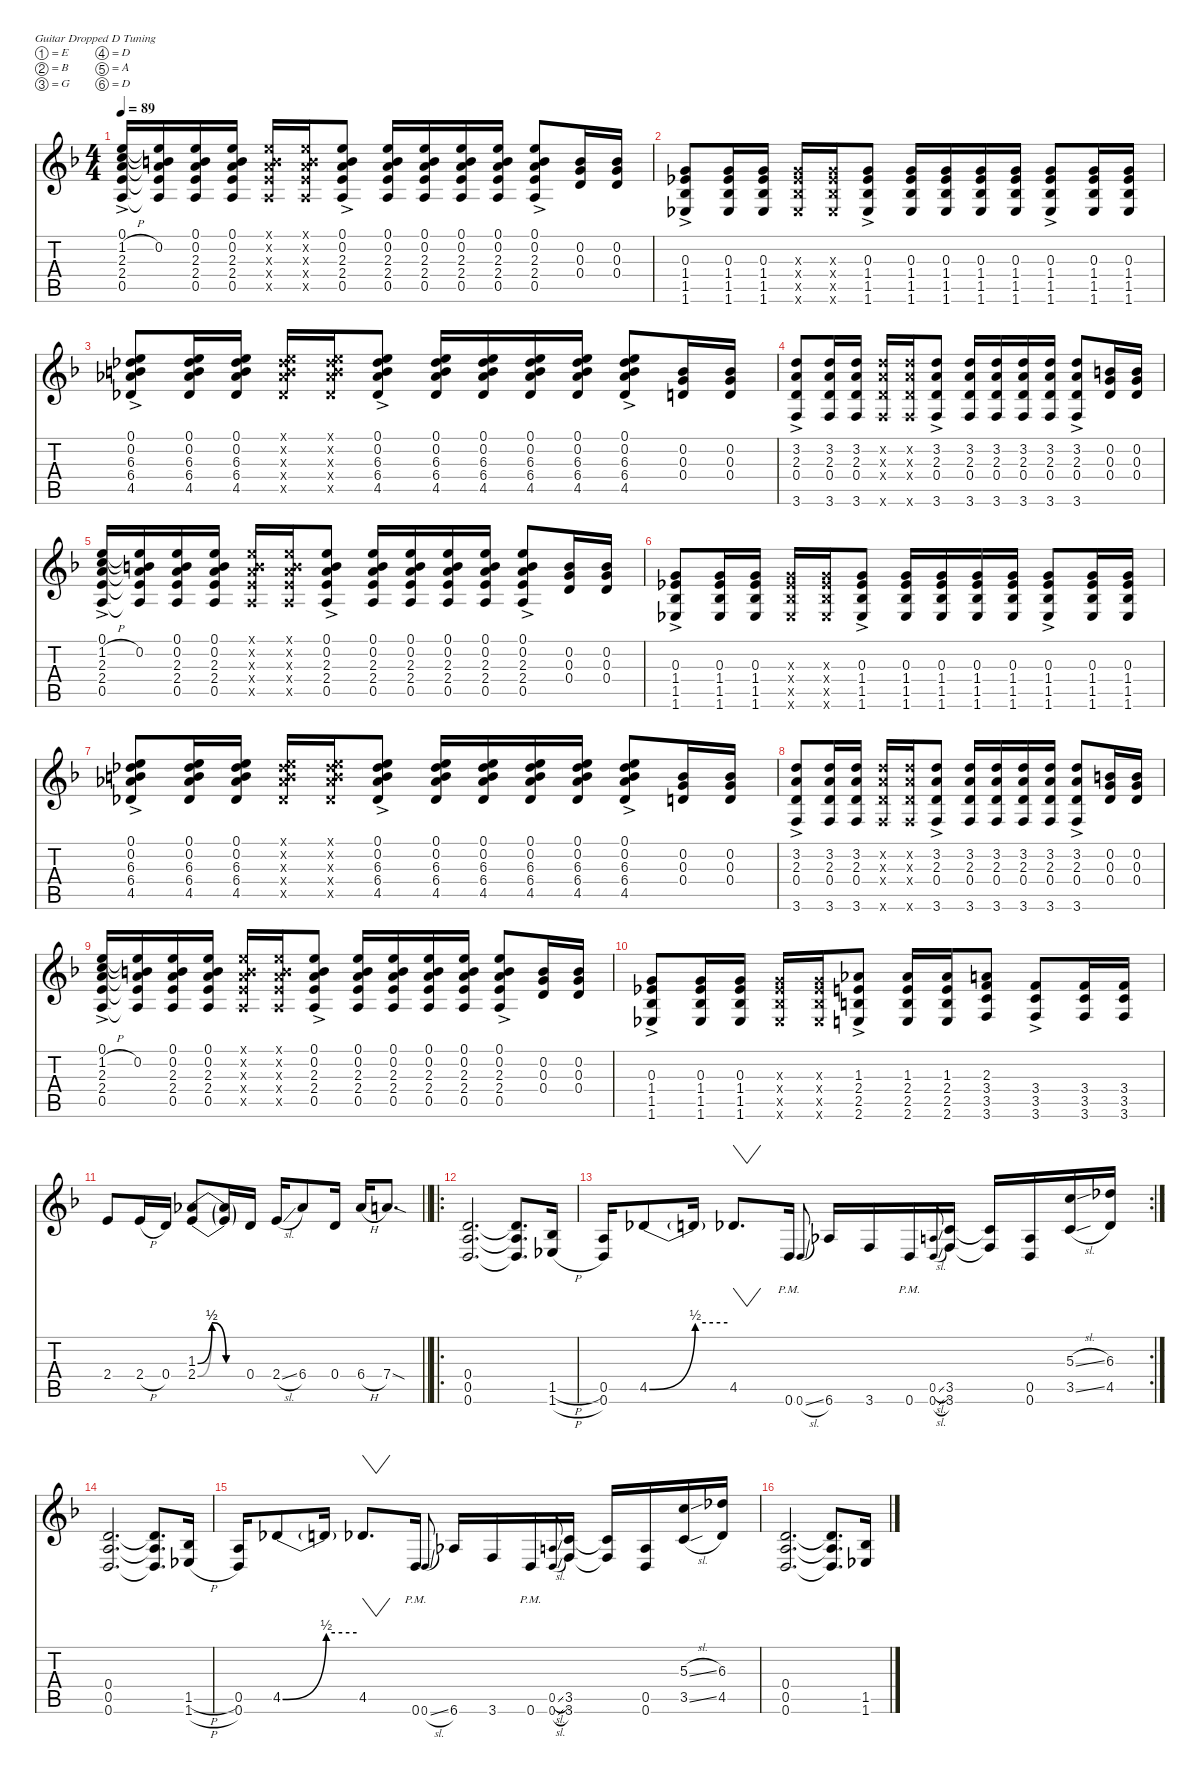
\defaultSystemsLayout 4
\hideDynamics
\bracketExtendMode nobrackets
\singleTrackTrackNamePolicy hidden
\multiTrackTrackNamePolicy hidden
\firstSystemTrackNameMode fullname
\firstSystemTrackNameOrientation horizontal
\otherSystemsTrackNameOrientation horizontal
\track ("Distorted Guitar 2" "dist.guit.") {instrument distortionguitar}
\staff {score tabs}
\tuning (E4 B3 G3 D3 A2 D2)
\ts (4 4)
\tempo 89
\clef g2
\ks f
(0.1{ac acc forcenatural} 1.2{h ac acc forcenatural} 2.3{ac acc forcenatural} 2.4{ac acc forcenatural} 0.5{ac acc forcenatural}).16{dy ff beam Up} (0.1{t acc forcenatural} 0.2{acc forcenatural} 2.3{t acc forcenatural} 2.4{t acc forcenatural} 0.5{t acc forcenatural}).16{beam Up} (0.1{acc forcenatural} 0.2{acc forcenatural} 2.3{acc forcenatural} 2.4{acc forcenatural} 0.5{acc forcenatural}).16{beam Up} (0.1{acc forcenatural} 0.2{acc forcenatural} 2.3{acc forcenatural} 2.4{acc forcenatural} 0.5{acc forcenatural}).16{beam Up} (0.1{x acc forcenatural} 0.2{x acc forcenatural} 2.3{x acc forcenatural} 2.4{x acc forcenatural} 0.5{x acc forcenatural}).16{beam Up} (0.1{x acc forcenatural} 0.2{x acc forcenatural} 2.3{x acc forcenatural} 2.4{x acc forcenatural} 0.5{x acc forcenatural}).16{beam Up} (0.1{ac acc forcenatural} 0.2{ac acc forcenatural} 2.3{ac acc forcenatural} 2.4{ac acc forcenatural} 0.5{ac acc forcenatural}).8{beam Up} (0.1{acc forcenatural} 0.2{acc forcenatural} 2.3{acc forcenatural} 2.4{acc forcenatural} 0.5{acc forcenatural}).16{beam Up} (0.1{acc forcenatural} 0.2{acc forcenatural} 2.3{acc forcenatural} 2.4{acc forcenatural} 0.5{acc forcenatural}).16{beam Up} (0.1{acc forcenatural} 0.2{acc forcenatural} 2.3{acc forcenatural} 2.4{acc forcenatural} 0.5{acc forcenatural}).16{beam Up} (0.1{acc forcenatural} 0.2{acc forcenatural} 2.3{acc forcenatural} 2.4{acc forcenatural} 0.5{acc forcenatural}).16{beam Up} (0.1{ac acc forcenatural} 0.2{ac acc forcenatural} 2.3{ac acc forcenatural} 2.4{ac acc forcenatural} 0.5{ac acc forcenatural}).8{beam Up} (0.2{acc forcenatural} 0.3{acc forcenatural} 0.4{acc forcenatural}).16{beam Up} (0.2{acc forcenatural} 0.3{acc forcenatural} 0.4{acc forcenatural}).16{beam Up} |
(0.3{ac acc forcenatural} 1.4{ac acc b} 1.5{ac acc b} 1.6{ac acc b}).8{beam Up} (0.3{acc forcenatural} 1.4{acc b} 1.5{acc b} 1.6{acc b}).16{beam Up} (0.3{acc forcenatural} 1.4{acc b} 1.5{acc b} 1.6{acc b}).16{beam Up} (0.3{x acc forcenatural} 1.4{x acc b} 1.5{x acc b} 1.6{x acc b}).16{beam Up} (0.3{x acc forcenatural} 1.4{x acc b} 1.5{x acc b} 1.6{x acc b}).16{beam Up} (0.3{ac acc forcenatural} 1.4{ac acc b} 1.5{ac acc b} 1.6{ac acc b}).8{beam Up} (0.3{acc forcenatural} 1.4{acc b} 1.5{acc b} 1.6{acc b}).16{beam Up} (0.3{acc forcenatural} 1.4{acc b} 1.5{acc b} 1.6{acc b}).16{beam Up} (0.3{acc forcenatural} 1.4{acc b} 1.5{acc b} 1.6{acc b}).16{beam Up} (0.3{acc forcenatural} 1.4{acc b} 1.5{acc b} 1.6{acc b}).16{beam Up} (0.3{ac acc forcenatural} 1.4{ac acc b} 1.5{ac acc b} 1.6{ac acc b}).8{beam Up} (0.3{acc forcenatural} 1.4{acc b} 1.5{acc b} 1.6{acc b}).16{beam Up} (0.3{acc forcenatural} 1.4{acc b} 1.5{acc b} 1.6{acc b}).16{beam Up} |
(0.1{ac acc forcenatural} 0.2{ac acc forcenatural} 6.3{ac acc b} 6.4{ac acc b} 4.5{ac acc b}).8{beam Up} (0.1{acc forcenatural} 0.2{acc forcenatural} 6.3{acc b} 6.4{acc b} 4.5{acc b}).16{beam Up} (0.1{acc forcenatural} 0.2{acc forcenatural} 6.3{acc b} 6.4{acc b} 4.5{acc b}).16{beam Up} (0.1{x acc forcenatural} 0.2{x acc forcenatural} 6.3{x acc b} 6.4{x acc b} 4.5{x acc b}).16{beam Up} (0.1{x acc forcenatural} 0.2{x acc forcenatural} 6.3{x acc b} 6.4{x acc b} 4.5{x acc b}).16{beam Up} (0.1{ac acc forcenatural} 0.2{ac acc forcenatural} 6.3{ac acc b} 6.4{ac acc b} 4.5{ac acc b}).8{beam Up} (0.1{acc forcenatural} 0.2{acc forcenatural} 6.3{acc b} 6.4{acc b} 4.5{acc b}).16{beam Up} (0.1{acc forcenatural} 0.2{acc forcenatural} 6.3{acc b} 6.4{acc b} 4.5{acc b}).16{beam Up} (0.1{acc forcenatural} 0.2{acc forcenatural} 6.3{acc b} 6.4{acc b} 4.5{acc b}).16{beam Up} (0.1{acc forcenatural} 0.2{acc forcenatural} 6.3{acc b} 6.4{acc b} 4.5{acc b}).16{beam Up} (0.1{ac acc forcenatural} 0.2{ac acc forcenatural} 6.3{ac acc b} 6.4{ac acc b} 4.5{ac acc b}).8{beam Up} (0.2{acc forcenatural} 0.3{acc forcenatural} 0.4{acc forcenatural}).16{beam Up} (0.2{acc forcenatural} 0.3{acc forcenatural} 0.4{acc forcenatural}).16{beam Up} |
(3.2{ac acc forcenatural} 2.3{ac acc forcenatural} 0.4{ac acc forcenatural} 3.6{ac acc forcenatural}).8{beam Up} (3.2{acc forcenatural} 2.3{acc forcenatural} 0.4{acc forcenatural} 3.6{acc forcenatural}).16{beam Up} (3.2{acc forcenatural} 2.3{acc forcenatural} 0.4{acc forcenatural} 3.6{acc forcenatural}).16{beam Up} (3.2{x acc forcenatural} 2.3{x acc forcenatural} 0.4{x acc forcenatural} 3.6{x acc forcenatural}).16{beam Up} (3.2{x acc forcenatural} 2.3{x acc forcenatural} 0.4{x acc forcenatural} 3.6{x acc forcenatural}).16{beam Up} (3.2{ac acc forcenatural} 2.3{ac acc forcenatural} 0.4{ac acc forcenatural} 3.6{ac acc forcenatural}).8{beam Up} (3.2{acc forcenatural} 2.3{acc forcenatural} 0.4{acc forcenatural} 3.6{acc forcenatural}).16{beam Up} (3.2{acc forcenatural} 2.3{acc forcenatural} 0.4{acc forcenatural} 3.6{acc forcenatural}).16{beam Up} (3.2{acc forcenatural} 2.3{acc forcenatural} 0.4{acc forcenatural} 3.6{acc forcenatural}).16{beam Up} (3.2{acc forcenatural} 2.3{acc forcenatural} 0.4{acc forcenatural} 3.6{acc forcenatural}).16{beam Up} (3.2{ac acc forcenatural} 2.3{ac acc forcenatural} 0.4{ac acc forcenatural} 3.6{ac acc forcenatural}).8{beam Up} (0.2{acc forcenatural} 0.3{acc forcenatural} 0.4{acc forcenatural}).16{beam Up} (0.2{acc forcenatural} 0.3{acc forcenatural} 0.4{acc forcenatural}).16{beam Up} |
(0.1{ac acc forcenatural} 1.2{h ac acc forcenatural} 2.3{ac acc forcenatural} 2.4{ac acc forcenatural} 0.5{ac acc forcenatural}).16{beam Up} (0.1{t acc forcenatural} 0.2{acc forcenatural} 2.3{t acc forcenatural} 2.4{t acc forcenatural} 0.5{t acc forcenatural}).16{beam Up} (0.1{acc forcenatural} 0.2{acc forcenatural} 2.3{acc forcenatural} 2.4{acc forcenatural} 0.5{acc forcenatural}).16{beam Up} (0.1{acc forcenatural} 0.2{acc forcenatural} 2.3{acc forcenatural} 2.4{acc forcenatural} 0.5{acc forcenatural}).16{beam Up} (0.1{x acc forcenatural} 0.2{x acc forcenatural} 2.3{x acc forcenatural} 2.4{x acc forcenatural} 0.5{x acc forcenatural}).16{beam Up} (0.1{x acc forcenatural} 0.2{x acc forcenatural} 2.3{x acc forcenatural} 2.4{x acc forcenatural} 0.5{x acc forcenatural}).16{beam Up} (0.1{ac acc forcenatural} 0.2{ac acc forcenatural} 2.3{ac acc forcenatural} 2.4{ac acc forcenatural} 0.5{ac acc forcenatural}).8{beam Up} (0.1{acc forcenatural} 0.2{acc forcenatural} 2.3{acc forcenatural} 2.4{acc forcenatural} 0.5{acc forcenatural}).16{beam Up} (0.1{acc forcenatural} 0.2{acc forcenatural} 2.3{acc forcenatural} 2.4{acc forcenatural} 0.5{acc forcenatural}).16{beam Up} (0.1{acc forcenatural} 0.2{acc forcenatural} 2.3{acc forcenatural} 2.4{acc forcenatural} 0.5{acc forcenatural}).16{beam Up} (0.1{acc forcenatural} 0.2{acc forcenatural} 2.3{acc forcenatural} 2.4{acc forcenatural} 0.5{acc forcenatural}).16{beam Up} (0.1{ac acc forcenatural} 0.2{ac acc forcenatural} 2.3{ac acc forcenatural} 2.4{ac acc forcenatural} 0.5{ac acc forcenatural}).8{beam Up} (0.2{acc forcenatural} 0.3{acc forcenatural} 0.4{acc forcenatural}).16{beam Up} (0.2{acc forcenatural} 0.3{acc forcenatural} 0.4{acc forcenatural}).16{beam Up} |
(0.3{ac acc forcenatural} 1.4{ac acc b} 1.5{ac acc b} 1.6{ac acc b}).8{beam Up} (0.3{acc forcenatural} 1.4{acc b} 1.5{acc b} 1.6{acc b}).16{beam Up} (0.3{acc forcenatural} 1.4{acc b} 1.5{acc b} 1.6{acc b}).16{beam Up} (0.3{x acc forcenatural} 1.4{x acc b} 1.5{x acc b} 1.6{x acc b}).16{beam Up} (0.3{x acc forcenatural} 1.4{x acc b} 1.5{x acc b} 1.6{x acc b}).16{beam Up} (0.3{ac acc forcenatural} 1.4{ac acc b} 1.5{ac acc b} 1.6{ac acc b}).8{beam Up} (0.3{acc forcenatural} 1.4{acc b} 1.5{acc b} 1.6{acc b}).16{beam Up} (0.3{acc forcenatural} 1.4{acc b} 1.5{acc b} 1.6{acc b}).16{beam Up} (0.3{acc forcenatural} 1.4{acc b} 1.5{acc b} 1.6{acc b}).16{beam Up} (0.3{acc forcenatural} 1.4{acc b} 1.5{acc b} 1.6{acc b}).16{beam Up} (0.3{ac acc forcenatural} 1.4{ac acc b} 1.5{ac acc b} 1.6{ac acc b}).8{beam Up} (0.3{acc forcenatural} 1.4{acc b} 1.5{acc b} 1.6{acc b}).16{beam Up} (0.3{acc forcenatural} 1.4{acc b} 1.5{acc b} 1.6{acc b}).16{beam Up} |
(0.1{ac acc forcenatural} 0.2{ac acc forcenatural} 6.3{ac acc b} 6.4{ac acc b} 4.5{ac acc b}).8{beam Up} (0.1{acc forcenatural} 0.2{acc forcenatural} 6.3{acc b} 6.4{acc b} 4.5{acc b}).16{beam Up} (0.1{acc forcenatural} 0.2{acc forcenatural} 6.3{acc b} 6.4{acc b} 4.5{acc b}).16{beam Up} (0.1{x acc forcenatural} 0.2{x acc forcenatural} 6.3{x acc b} 6.4{x acc b} 4.5{x acc b}).16{beam Up} (0.1{x acc forcenatural} 0.2{x acc forcenatural} 6.3{x acc b} 6.4{x acc b} 4.5{x acc b}).16{beam Up} (0.1{ac acc forcenatural} 0.2{ac acc forcenatural} 6.3{ac acc b} 6.4{ac acc b} 4.5{ac acc b}).8{beam Up} (0.1{acc forcenatural} 0.2{acc forcenatural} 6.3{acc b} 6.4{acc b} 4.5{acc b}).16{beam Up} (0.1{acc forcenatural} 0.2{acc forcenatural} 6.3{acc b} 6.4{acc b} 4.5{acc b}).16{beam Up} (0.1{acc forcenatural} 0.2{acc forcenatural} 6.3{acc b} 6.4{acc b} 4.5{acc b}).16{beam Up} (0.1{acc forcenatural} 0.2{acc forcenatural} 6.3{acc b} 6.4{acc b} 4.5{acc b}).16{beam Up} (0.1{ac acc forcenatural} 0.2{ac acc forcenatural} 6.3{ac acc b} 6.4{ac acc b} 4.5{ac acc b}).8{beam Up} (0.2{acc forcenatural} 0.3{acc forcenatural} 0.4{acc forcenatural}).16{beam Up} (0.2{acc forcenatural} 0.3{acc forcenatural} 0.4{acc forcenatural}).16{beam Up} |
(3.2{ac acc forcenatural} 2.3{ac acc forcenatural} 0.4{ac acc forcenatural} 3.6{ac acc forcenatural}).8{beam Up} (3.2{acc forcenatural} 2.3{acc forcenatural} 0.4{acc forcenatural} 3.6{acc forcenatural}).16{beam Up} (3.2{acc forcenatural} 2.3{acc forcenatural} 0.4{acc forcenatural} 3.6{acc forcenatural}).16{beam Up} (3.2{x acc forcenatural} 2.3{x acc forcenatural} 0.4{x acc forcenatural} 3.6{x acc forcenatural}).16{beam Up} (3.2{x acc forcenatural} 2.3{x acc forcenatural} 0.4{x acc forcenatural} 3.6{x acc forcenatural}).16{beam Up} (3.2{ac acc forcenatural} 2.3{ac acc forcenatural} 0.4{ac acc forcenatural} 3.6{ac acc forcenatural}).8{beam Up} (3.2{acc forcenatural} 2.3{acc forcenatural} 0.4{acc forcenatural} 3.6{acc forcenatural}).16{beam Up} (3.2{acc forcenatural} 2.3{acc forcenatural} 0.4{acc forcenatural} 3.6{acc forcenatural}).16{beam Up} (3.2{acc forcenatural} 2.3{acc forcenatural} 0.4{acc forcenatural} 3.6{acc forcenatural}).16{beam Up} (3.2{acc forcenatural} 2.3{acc forcenatural} 0.4{acc forcenatural} 3.6{acc forcenatural}).16{beam Up} (3.2{ac acc forcenatural} 2.3{ac acc forcenatural} 0.4{ac acc forcenatural} 3.6{ac acc forcenatural}).8{beam Up} (0.2{acc forcenatural} 0.3{acc forcenatural} 0.4{acc forcenatural}).16{beam Up} (0.2{acc forcenatural} 0.3{acc forcenatural} 0.4{acc forcenatural}).16{beam Up} |
(0.1{ac acc forcenatural} 1.2{h ac acc forcenatural} 2.3{ac acc forcenatural} 2.4{ac acc forcenatural} 0.5{ac acc forcenatural}).16{beam Up} (0.1{t acc forcenatural} 0.2{acc forcenatural} 2.3{t acc forcenatural} 2.4{t acc forcenatural} 0.5{t acc forcenatural}).16{beam Up} (0.1{acc forcenatural} 0.2{acc forcenatural} 2.3{acc forcenatural} 2.4{acc forcenatural} 0.5{acc forcenatural}).16{beam Up} (0.1{acc forcenatural} 0.2{acc forcenatural} 2.3{acc forcenatural} 2.4{acc forcenatural} 0.5{acc forcenatural}).16{beam Up} (0.1{x acc forcenatural} 0.2{x acc forcenatural} 2.3{x acc forcenatural} 2.4{x acc forcenatural} 0.5{x acc forcenatural}).16{beam Up} (0.1{x acc forcenatural} 0.2{x acc forcenatural} 2.3{x acc forcenatural} 2.4{x acc forcenatural} 0.5{x acc forcenatural}).16{beam Up} (0.1{ac acc forcenatural} 0.2{ac acc forcenatural} 2.3{ac acc forcenatural} 2.4{ac acc forcenatural} 0.5{ac acc forcenatural}).8{beam Up} (0.1{acc forcenatural} 0.2{acc forcenatural} 2.3{acc forcenatural} 2.4{acc forcenatural} 0.5{acc forcenatural}).16{beam Up} (0.1{acc forcenatural} 0.2{acc forcenatural} 2.3{acc forcenatural} 2.4{acc forcenatural} 0.5{acc forcenatural}).16{beam Up} (0.1{acc forcenatural} 0.2{acc forcenatural} 2.3{acc forcenatural} 2.4{acc forcenatural} 0.5{acc forcenatural}).16{beam Up} (0.1{acc forcenatural} 0.2{acc forcenatural} 2.3{acc forcenatural} 2.4{acc forcenatural} 0.5{acc forcenatural}).16{beam Up} (0.1{ac acc forcenatural} 0.2{ac acc forcenatural} 2.3{ac acc forcenatural} 2.4{ac acc forcenatural} 0.5{ac acc forcenatural}).8{beam Up} (0.2{acc forcenatural} 0.3{acc forcenatural} 0.4{acc forcenatural}).16{beam Up} (0.2{acc forcenatural} 0.3{acc forcenatural} 0.4{acc forcenatural}).16{beam Up} |
(0.3{ac acc forcenatural} 1.4{ac acc b} 1.5{ac acc b} 1.6{ac acc b}).8{beam Up} (0.3{acc forcenatural} 1.4{acc b} 1.5{acc b} 1.6{acc b}).16{beam Up} (0.3{acc forcenatural} 1.4{acc b} 1.5{acc b} 1.6{acc b}).16{beam Up} (0.3{x acc forcenatural} 1.4{x acc b} 1.5{x acc b} 1.6{x acc b}).16{beam Up} (0.3{x acc forcenatural} 1.4{x acc b} 1.5{x acc b} 1.6{x acc b}).16{beam Up} (1.3{ac acc b} 2.4{ac acc forcenatural} 2.5{ac acc forcenatural} 2.6{ac acc forcenatural}).8{beam Up} (1.3{acc b} 2.4{acc forcenatural} 2.5{acc forcenatural} 2.6{acc forcenatural}).16{beam Up} (1.3{acc b} 2.4{acc forcenatural} 2.5{acc forcenatural} 2.6{acc forcenatural}).16{beam Up} (2.3{acc forcenatural} 3.4{acc forcenatural} 3.5{acc forcenatural} 3.6{acc forcenatural}).8{beam Up} (3.4{ac acc forcenatural} 3.5{ac acc forcenatural} 3.6{ac acc forcenatural}).8{beam Up} (3.4{acc forcenatural} 3.5{acc forcenatural} 3.6{acc forcenatural}).16{beam Up} (3.4{acc forcenatural} 3.5{acc forcenatural} 3.6{acc forcenatural}).16{beam Up} |
\barLineRight lightlight
2.4{acc forcenatural}.8{dy f beam Up} 2.4{h acc forcenatural}.16{beam Up} 0.4{acc forcenatural}.16{beam Up} (1.3{be (bendrelease 0 0 30 2 30 2 60 0) acc b} 2.4{be (bendrelease 0 0 30 2 30 2 60 0) acc forcenatural}).8{beam Up} (1.3{be (hold 0 0 60 0) t acc b} 2.4{be (hold 0 0 60 0) t acc forcenatural}).16{beam Up} 0.4{acc forcenatural}.16{beam Up} 2.4{sl acc forcenatural}.16{beam Up} 6.4{acc b}.8{beam Up} 0.4{acc forcenatural}.16{beam Up} 6.4{h acc b}.16{beam Up} 7.4{sod acc forcenatural}.8{d beam Up} |
\ro
(0.4{acc forcenatural} 0.5{acc forcenatural} 0.6{acc forcenatural}).2{d dy mf beam Up} (0.4{t acc forcenatural} 0.5{t acc forcenatural} 0.6{t acc forcenatural}).8{d beam Up} (1.5{h acc b} 1.6{h acc b}).16{beam Up} |
\rc 2
(0.5{acc forcenatural} 0.6{acc forcenatural}).16{beam Up} 4.5{be (bend 0 0 60 2) acc b}.8{beam Up} 4.5{be (hold 0 2 60 2) t}.16{dy f beam Up} 4.5{acc b}.8{vw d dy mf beam Up} 0.6{pm acc forcenatural}.16{beam Up} 0.6{sl acc forcenatural}.8{gr onbeat dy mp beam Up} 6.6{acc b}.16{dy mf beam Up} 3.6{acc forcenatural}.16{beam Up} 0.6{pm acc forcenatural}.16{beam Up} (0.5{sl acc forcenatural} 0.6{sl acc forcenatural}).8{gr onbeat dy mp beam Up} (3.5{acc forcenatural} 3.6{acc forcenatural}).16{dy mf beam Up} (3.5{t acc forcenatural} 3.6{t acc forcenatural}).16{beam Up} (0.5{acc forcenatural} 0.6{acc forcenatural}).16{beam Up} (5.3{sl acc forcenatural} 3.5{sl acc forcenatural}).16{beam Up} (6.3{acc b} 4.5{acc b}).16{beam Up} |
(0.4{acc forcenatural} 0.5{acc forcenatural} 0.6{acc forcenatural}).2{d beam Up} (0.4{t acc forcenatural} 0.5{t acc forcenatural} 0.6{t acc forcenatural}).8{d beam Up} (1.5{h acc b} 1.6{h acc b}).16{beam Up} |
(0.5{acc forcenatural} 0.6{acc forcenatural}).16{beam Up} 4.5{be (bend 0 0 60 2) acc b}.8{beam Up} 4.5{be (hold 0 2 60 2) t}.16{dy f beam Up} 4.5{acc b}.8{vw d dy mf beam Up} 0.6{pm acc forcenatural}.16{beam Up} 0.6{sl acc forcenatural}.8{gr onbeat dy mp beam Up} 6.6{acc b}.16{dy mf beam Up} 3.6{acc forcenatural}.16{beam Up} 0.6{pm acc forcenatural}.16{beam Up} (0.5{sl acc forcenatural} 0.6{sl acc forcenatural}).8{gr onbeat dy mp beam Up} (3.5{acc forcenatural} 3.6{acc forcenatural}).16{dy mf beam Up} (3.5{t acc forcenatural} 3.6{t acc forcenatural}).16{beam Up} (0.5{acc forcenatural} 0.6{acc forcenatural}).16{beam Up} (5.3{sl acc forcenatural} 3.5{sl acc forcenatural}).16{beam Up} (6.3{acc b} 4.5{acc b}).16{beam Up} |
(0.4{acc forcenatural} 0.5{acc forcenatural} 0.6{acc forcenatural}).2{d beam Up} (0.4{t acc forcenatural} 0.5{t acc forcenatural} 0.6{t acc forcenatural}).8{d beam Up} (1.5{h acc b} 1.6{h acc b}).16{beam Up}
